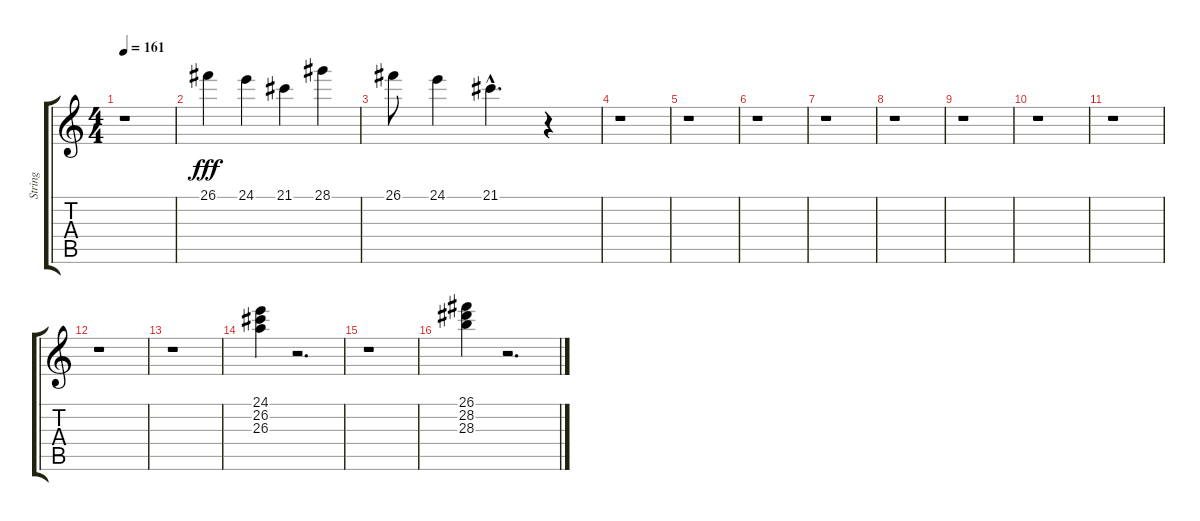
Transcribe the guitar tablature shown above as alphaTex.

\track ("String" "String") {instrument stringensemble2}
\staff {score tabs}
\tuning (E4 B3 G3 D3 A2 E2) {hide}
\ts (4 4)
\tempo 161
\clef g2
\ks c
r.1{dy fff} |
26.1.4 24.1.4 21.1.4 28.1.4 |
26.1.8 24.1.4 21.1{hac}.4{d} r.4 |
r.1 |
r.1 |
r.1 |
r.1 |
r.1 |
r.1 |
r.1 |
r.1 |
r.1 |
r.1 |
(24.1 26.2 26.3).4 r.2{d} |
r.1 |
(26.1 28.2 28.3).4 r.2{d}
